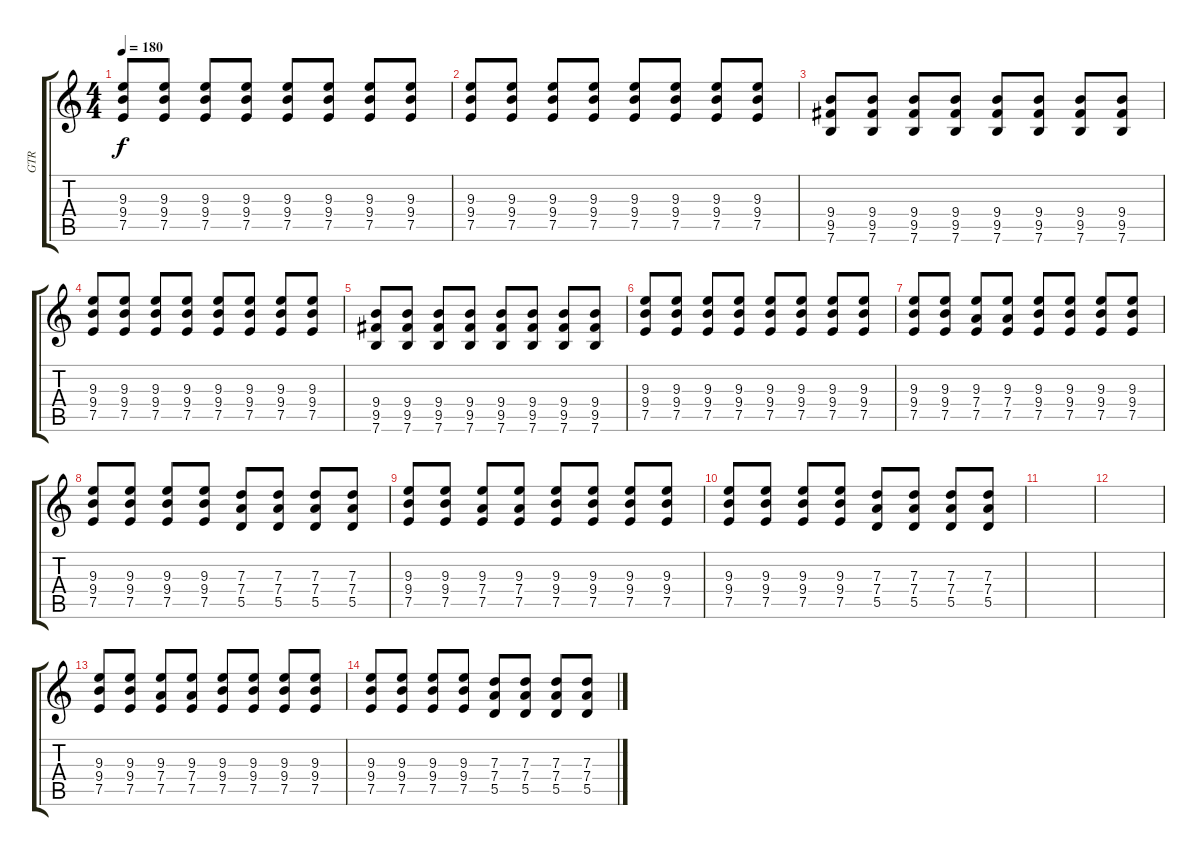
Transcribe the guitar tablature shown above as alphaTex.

\track ("GTR" "GTR") {instrument overdrivenguitar}
\staff {score tabs}
\tuning (E4 B3 G3 D3 A2 E2) {hide}
\ts (4 4)
\tempo 180
\clef g2
\ks c
(9.3 9.4 7.5).8{dy f} (9.3 9.4 7.5).8 (9.3 9.4 7.5).8 (9.3 9.4 7.5).8 (9.3 9.4 7.5).8 (9.3 9.4 7.5).8 (9.3 9.4 7.5).8 (9.3 9.4 7.5).8 |
(9.3 9.4 7.5).8 (9.3 9.4 7.5).8 (9.3 9.4 7.5).8 (9.3 9.4 7.5).8 (9.3 9.4 7.5).8 (9.3 9.4 7.5).8 (9.3 9.4 7.5).8 (9.3 9.4 7.5).8 |
(9.4 9.5 7.6).8 (9.4 9.5 7.6).8 (9.4 9.5 7.6).8 (9.4 9.5 7.6).8 (9.4 9.5 7.6).8 (9.4 9.5 7.6).8 (9.4 9.5 7.6).8 (9.4 9.5 7.6).8 |
(9.3 9.4 7.5).8 (9.3 9.4 7.5).8 (9.3 9.4 7.5).8 (9.3 9.4 7.5).8 (9.3 9.4 7.5).8 (9.3 9.4 7.5).8 (9.3 9.4 7.5).8 (9.3 9.4 7.5).8 |
(9.4 9.5 7.6).8 (9.4 9.5 7.6).8 (9.4 9.5 7.6).8 (9.4 9.5 7.6).8 (9.4 9.5 7.6).8 (9.4 9.5 7.6).8 (9.4 9.5 7.6).8 (9.4 9.5 7.6).8 |
(9.3 9.4 7.5).8 (9.3 9.4 7.5).8 (9.3 9.4 7.5).8 (9.3 9.4 7.5).8 (9.3 9.4 7.5).8 (9.3 9.4 7.5).8 (9.3 9.4 7.5).8 (9.3 9.4 7.5).8 |
(9.3 9.4 7.5).8 (9.3 9.4 7.5).8 (9.3 7.4 7.5).8 (9.3 7.4 7.5).8 (9.3 9.4 7.5).8 (9.3 9.4 7.5).8 (9.3 9.4 7.5).8 (9.3 9.4 7.5).8 |
(9.3 9.4 7.5).8 (9.3 9.4 7.5).8 (9.3 9.4 7.5).8 (9.3 9.4 7.5).8 (7.3 7.4 5.5).8 (7.3 7.4 5.5).8 (7.3 7.4 5.5).8 (7.3 7.4 5.5).8 |
(9.3 9.4 7.5).8 (9.3 9.4 7.5).8 (9.3 7.4 7.5).8 (9.3 7.4 7.5).8 (9.3 9.4 7.5).8 (9.3 9.4 7.5).8 (9.3 9.4 7.5).8 (9.3 9.4 7.5).8 |
(9.3 9.4 7.5).8 (9.3 9.4 7.5).8 (9.3 9.4 7.5).8 (9.3 9.4 7.5).8 (7.3 7.4 5.5).8 (7.3 7.4 5.5).8 (7.3 7.4 5.5).8 (7.3 7.4 5.5).8 |
|
|
(9.3 9.4 7.5).8 (9.3 9.4 7.5).8 (9.3 7.4 7.5).8 (9.3 7.4 7.5).8 (9.3 9.4 7.5).8 (9.3 9.4 7.5).8 (9.3 9.4 7.5).8 (9.3 9.4 7.5).8 |
(9.3 9.4 7.5).8 (9.3 9.4 7.5).8 (9.3 9.4 7.5).8 (9.3 9.4 7.5).8 (7.3 7.4 5.5).8 (7.3 7.4 5.5).8 (7.3 7.4 5.5).8 (7.3 7.4 5.5).8
